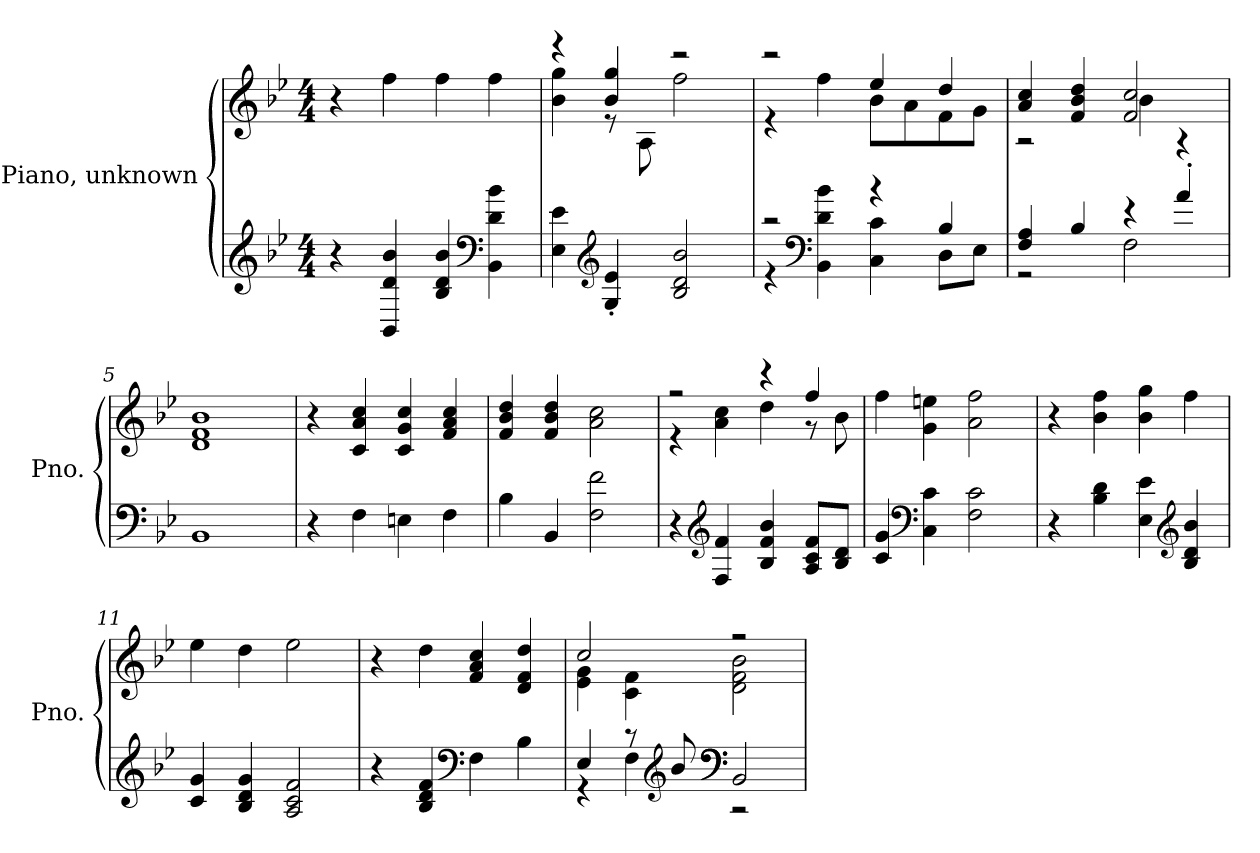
**kern	**kern
*part1	*part1
*staff2	*staff1
*I"Piano, unknown	*
*I'Pno.	*
*clefG2	*clefG2
*k[b-e-]	*k[b-e-]
*M4/4	*M4/4
*MM120	*MM120
=1	=1
4r	4r
4BB-/ 4d/ 4b-/	4ff\
4B-/ 4d/ 4b-/	4ff\
*clefF4	*
4BB-\ 4d\ 4b-\	4ff\
=2	=2
*	*^
4E-\ 4e-\	4r	4b-\ 4gg\
*clefG2	*	*
4G/' 4e-/'	4b-/ 4gg/	8r
.	.	8A\
2B-/ 2d/ 2b-/	2r	2ff\
=3	=3	=3
*^	*	*
2r	4r	2r	4r
*clefF4	*	*	*
.	4BB-\ 4d\ 4b-\	.	4ff\
4r	4C\ 4c\	4ee-/	8b-\L
.	.	.	8a\
4B-/	8D\L	4dd/	8f\
.	8E-\J	.	8g\J
=4	=4	=4	=4
4F/ 4A/	2r	4a/ 4cc/	2r
4B-/	.	4f/ 4b-/ 4dd/	.
4r	2F\	2f/ 2cc/	4b-\
4a'/	.	.	4r
*v	*v	*	*
*	*v	*v
=5	=5
1BB-	1d 1f 1b-
=6	=6
4r	4r
4F\	4c/ 4a/ 4cc/
4En\	4c/ 4g/ 4cc/
4F\	4f/ 4a/ 4cc/
=7	=7
4B-\	4f/ 4b-/ 4dd/
4BB-/	4f/ 4b-/ 4dd/
2F\ 2f\	2a\ 2cc\
!!LO:LB:g=z
=8	=8
*	*^
4r	2r	4r
*clefG2	*	*
4F/ 4f/	.	4a\ 4cc\
4B-/ 4f/ 4b-/	4r	4dd\
8A/ 8c/ 8f/L	4ff/	8r
8B-/ 8d/J	.	8b-\
*	*v	*v
=9	=9
4c/ 4g/	4ff\
*clefF4	*
4C\ 4c\	4g\ 4een\
2F\ 2c\	2a\ 2ff\
=10	=10
4r	4r
4B-\ 4d\	4b-\ 4ff\
4E-\ 4e-\	4b-\ 4gg\
*clefG2	*
4B-/ 4d/ 4b-/	4ff\
=11	=11
4c/ 4g/	4ee-\
4B-/ 4d/ 4g/	4dd\
2A/ 2c/ 2f/	2ee-\
=12	=12
4r	4r
4B-/ 4d/ 4f/	4dd\
*clefF4	*
4F\	4f/ 4a/ 4cc/
4B-\	4d/ 4f/ 4dd/
=13	=13
*^	*^
4E-/	4r	2cc/	4e-\ 4g\
8r	4F\	.	4c\ 4f\
*clefG2	*	*	*
8b-/	.	.	.
*clefF4	*	*	*
2BB-/	2r	2r	2d\ 2f\ 2b-\
*v	*v	*	*
*	*v	*v
=	=
*-	*-
